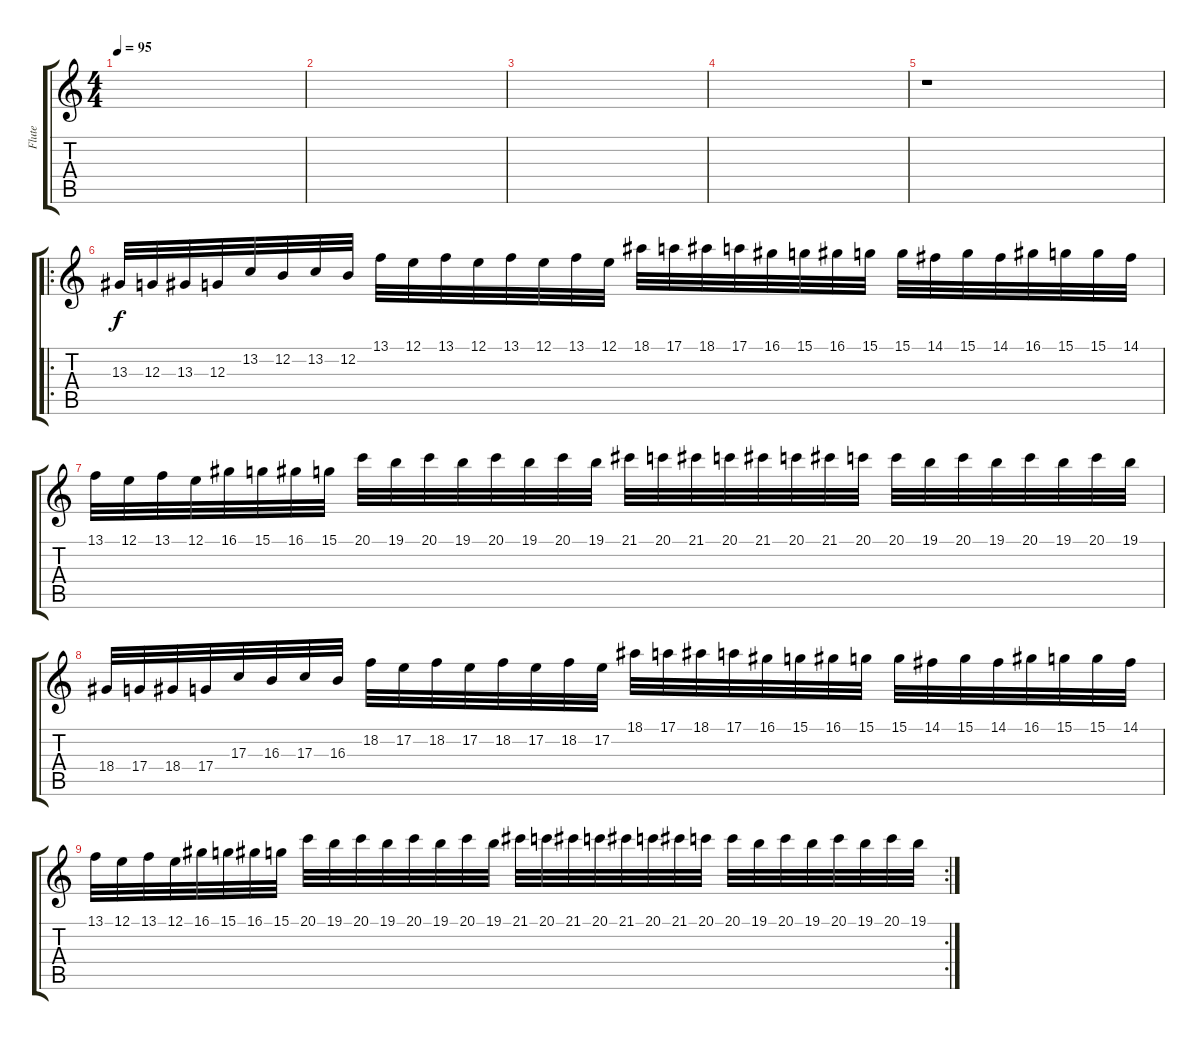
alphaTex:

\track ("Flute" "Flute") {instrument flute}
\staff {score tabs}
\tuning (E4 B3 G3 D3 A2 E2) {hide}
\ts (4 4)
\tempo 95
\clef g2
\ks c
|
|
|
|
r.1 |
\ro
13.3.32 12.3.32 13.3.32 12.3.32 13.2.32 12.2.32 13.2.32 12.2.32 13.1.32 12.1.32 13.1.32 12.1.32 13.1.32 12.1.32 13.1.32 12.1.32 18.1.32 17.1.32 18.1.32 17.1.32 16.1.32 15.1.32 16.1.32 15.1.32 15.1.32 14.1.32 15.1.32 14.1.32 16.1.32 15.1.32 15.1.32 14.1.32 |
13.1.32 12.1.32 13.1.32 12.1.32 16.1.32 15.1.32 16.1.32 15.1.32 20.1.32 19.1.32 20.1.32 19.1.32 20.1.32 19.1.32 20.1.32 19.1.32 21.1.32 20.1.32 21.1.32 20.1.32 21.1.32 20.1.32 21.1.32 20.1.32 20.1.32 19.1.32 20.1.32 19.1.32 20.1.32 19.1.32 20.1.32 19.1.32 |
18.4.32 17.4.32 18.4.32 17.4.32 17.3.32 16.3.32 17.3.32 16.3.32 18.2.32 17.2.32 18.2.32 17.2.32 18.2.32 17.2.32 18.2.32 17.2.32 18.1.32 17.1.32 18.1.32 17.1.32 16.1.32 15.1.32 16.1.32 15.1.32 15.1.32 14.1.32 15.1.32 14.1.32 16.1.32 15.1.32 15.1.32 14.1.32 |
\rc 2
13.1.32 12.1.32 13.1.32 12.1.32 16.1.32 15.1.32 16.1.32 15.1.32 20.1.32 19.1.32 20.1.32 19.1.32 20.1.32 19.1.32 20.1.32 19.1.32 21.1.32 20.1.32 21.1.32 20.1.32 21.1.32 20.1.32 21.1.32 20.1.32 20.1.32 19.1.32 20.1.32 19.1.32 20.1.32 19.1.32 20.1.32 19.1.32
